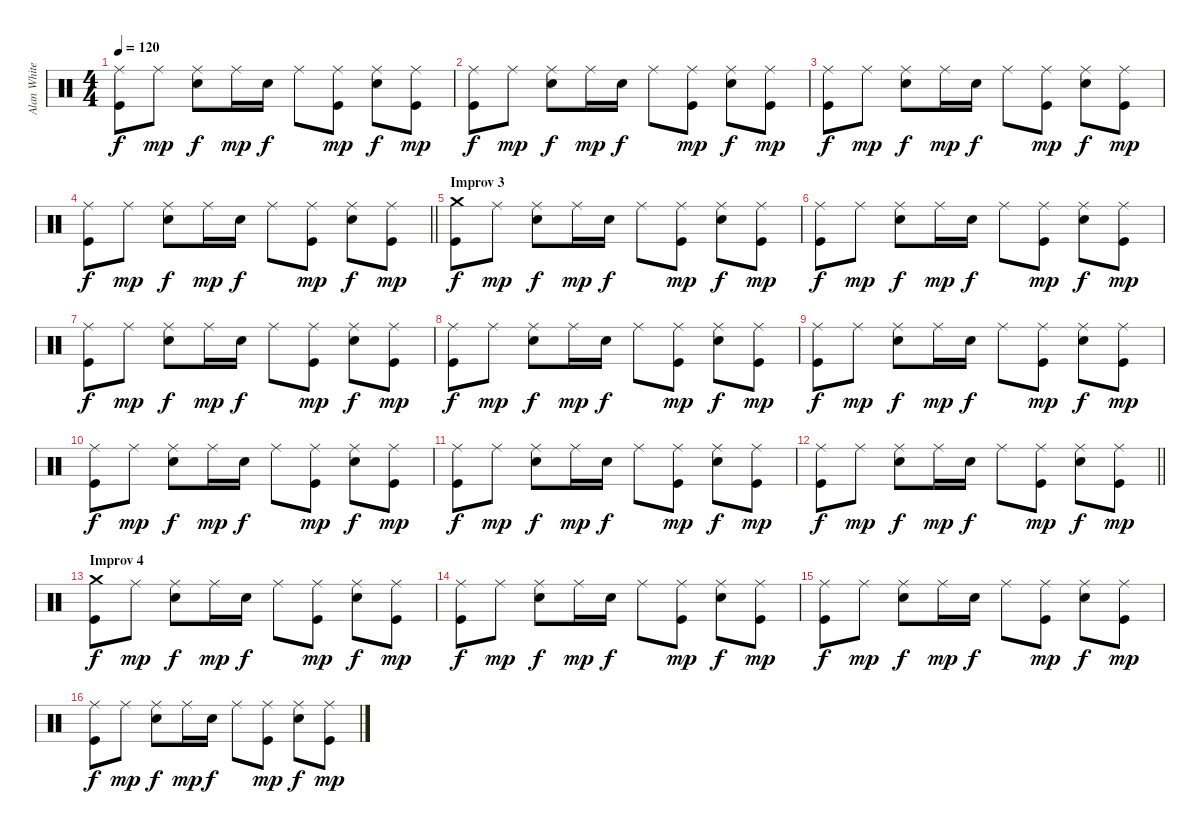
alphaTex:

\track ("Alan White" "Alan White") {instrument percussion}
\staff {score}
\articulation defaults
\ts (4 4)
\tempo 120
\clef neutral
\ks c
("Ride (middle)" "Kick (hit)").8{dy f} "Ride (middle)".8{dy mp} ("Ride (middle)" "Electric Snare (hit)").8{dy f} "Ride (middle)".16{dy mp} "Electric Snare (hit)".16{dy f} "Ride (middle)".8 ("Ride (middle)" "Kick (hit)").8{dy mp} ("Ride (middle)" "Electric Snare (hit)").8{dy f} ("Ride (middle)" "Kick (hit)").8{dy mp} |
("Ride (middle)" "Kick (hit)").8{dy f} "Ride (middle)".8{dy mp} ("Ride (middle)" "Electric Snare (hit)").8{dy f} "Ride (middle)".16{dy mp} "Electric Snare (hit)".16{dy f} "Ride (middle)".8 ("Ride (middle)" "Kick (hit)").8{dy mp} ("Ride (middle)" "Electric Snare (hit)").8{dy f} ("Ride (middle)" "Kick (hit)").8{dy mp} |
("Ride (middle)" "Kick (hit)").8{dy f} "Ride (middle)".8{dy mp} ("Ride (middle)" "Electric Snare (hit)").8{dy f} "Ride (middle)".16{dy mp} "Electric Snare (hit)".16{dy f} "Ride (middle)".8 ("Ride (middle)" "Kick (hit)").8{dy mp} ("Ride (middle)" "Electric Snare (hit)").8{dy f} ("Ride (middle)" "Kick (hit)").8{dy mp} |
\barLineRight lightlight
("Ride (middle)" "Kick (hit)").8{dy f} "Ride (middle)".8{dy mp} ("Ride (middle)" "Electric Snare (hit)").8{dy f} "Ride (middle)".16{dy mp} "Electric Snare (hit)".16{dy f} "Ride (middle)".8 ("Ride (middle)" "Kick (hit)").8{dy mp} ("Ride (middle)" "Electric Snare (hit)").8{dy f} ("Ride (middle)" "Kick (hit)").8{dy mp} |
\section ("" "Improv 3")
("Crash medium (hit)" "Kick (hit)").8{dy f} "Ride (middle)".8{dy mp} ("Ride (middle)" "Electric Snare (hit)").8{dy f} "Ride (middle)".16{dy mp} "Electric Snare (hit)".16{dy f} "Ride (middle)".8 ("Ride (middle)" "Kick (hit)").8{dy mp} ("Ride (middle)" "Electric Snare (hit)").8{dy f} ("Ride (middle)" "Kick (hit)").8{dy mp} |
("Ride (middle)" "Kick (hit)").8{dy f} "Ride (middle)".8{dy mp} ("Ride (middle)" "Electric Snare (hit)").8{dy f} "Ride (middle)".16{dy mp} "Electric Snare (hit)".16{dy f} "Ride (middle)".8 ("Ride (middle)" "Kick (hit)").8{dy mp} ("Ride (middle)" "Electric Snare (hit)").8{dy f} ("Ride (middle)" "Kick (hit)").8{dy mp} |
("Ride (middle)" "Kick (hit)").8{dy f} "Ride (middle)".8{dy mp} ("Ride (middle)" "Electric Snare (hit)").8{dy f} "Ride (middle)".16{dy mp} "Electric Snare (hit)".16{dy f} "Ride (middle)".8 ("Ride (middle)" "Kick (hit)").8{dy mp} ("Ride (middle)" "Electric Snare (hit)").8{dy f} ("Ride (middle)" "Kick (hit)").8{dy mp} |
("Ride (middle)" "Kick (hit)").8{dy f} "Ride (middle)".8{dy mp} ("Ride (middle)" "Electric Snare (hit)").8{dy f} "Ride (middle)".16{dy mp} "Electric Snare (hit)".16{dy f} "Ride (middle)".8 ("Ride (middle)" "Kick (hit)").8{dy mp} ("Ride (middle)" "Electric Snare (hit)").8{dy f} ("Ride (middle)" "Kick (hit)").8{dy mp} |
("Ride (middle)" "Kick (hit)").8{dy f} "Ride (middle)".8{dy mp} ("Ride (middle)" "Electric Snare (hit)").8{dy f} "Ride (middle)".16{dy mp} "Electric Snare (hit)".16{dy f} "Ride (middle)".8 ("Ride (middle)" "Kick (hit)").8{dy mp} ("Ride (middle)" "Electric Snare (hit)").8{dy f} ("Ride (middle)" "Kick (hit)").8{dy mp} |
("Ride (middle)" "Kick (hit)").8{dy f} "Ride (middle)".8{dy mp} ("Ride (middle)" "Electric Snare (hit)").8{dy f} "Ride (middle)".16{dy mp} "Electric Snare (hit)".16{dy f} "Ride (middle)".8 ("Ride (middle)" "Kick (hit)").8{dy mp} ("Ride (middle)" "Electric Snare (hit)").8{dy f} ("Ride (middle)" "Kick (hit)").8{dy mp} |
("Ride (middle)" "Kick (hit)").8{dy f} "Ride (middle)".8{dy mp} ("Ride (middle)" "Electric Snare (hit)").8{dy f} "Ride (middle)".16{dy mp} "Electric Snare (hit)".16{dy f} "Ride (middle)".8 ("Ride (middle)" "Kick (hit)").8{dy mp} ("Ride (middle)" "Electric Snare (hit)").8{dy f} ("Ride (middle)" "Kick (hit)").8{dy mp} |
\barLineRight lightlight
("Ride (middle)" "Kick (hit)").8{dy f} "Ride (middle)".8{dy mp} ("Ride (middle)" "Electric Snare (hit)").8{dy f} "Ride (middle)".16{dy mp} "Electric Snare (hit)".16{dy f} "Ride (middle)".8 ("Ride (middle)" "Kick (hit)").8{dy mp} ("Ride (middle)" "Electric Snare (hit)").8{dy f} ("Ride (middle)" "Kick (hit)").8{dy mp} |
\section ("" "Improv 4")
("Crash medium (hit)" "Kick (hit)").8{dy f} "Ride (middle)".8{dy mp} ("Ride (middle)" "Electric Snare (hit)").8{dy f} "Ride (middle)".16{dy mp} "Electric Snare (hit)".16{dy f} "Ride (middle)".8 ("Ride (middle)" "Kick (hit)").8{dy mp} ("Ride (middle)" "Electric Snare (hit)").8{dy f} ("Ride (middle)" "Kick (hit)").8{dy mp} |
("Ride (middle)" "Kick (hit)").8{dy f} "Ride (middle)".8{dy mp} ("Ride (middle)" "Electric Snare (hit)").8{dy f} "Ride (middle)".16{dy mp} "Electric Snare (hit)".16{dy f} "Ride (middle)".8 ("Ride (middle)" "Kick (hit)").8{dy mp} ("Ride (middle)" "Electric Snare (hit)").8{dy f} ("Ride (middle)" "Kick (hit)").8{dy mp} |
("Ride (middle)" "Kick (hit)").8{dy f} "Ride (middle)".8{dy mp} ("Ride (middle)" "Electric Snare (hit)").8{dy f} "Ride (middle)".16{dy mp} "Electric Snare (hit)".16{dy f} "Ride (middle)".8 ("Ride (middle)" "Kick (hit)").8{dy mp} ("Ride (middle)" "Electric Snare (hit)").8{dy f} ("Ride (middle)" "Kick (hit)").8{dy mp} |
("Ride (middle)" "Kick (hit)").8{dy f} "Ride (middle)".8{dy mp} ("Ride (middle)" "Electric Snare (hit)").8{dy f} "Ride (middle)".16{dy mp} "Electric Snare (hit)".16{dy f} "Ride (middle)".8 ("Ride (middle)" "Kick (hit)").8{dy mp} ("Ride (middle)" "Electric Snare (hit)").8{dy f} ("Ride (middle)" "Kick (hit)").8{dy mp}
